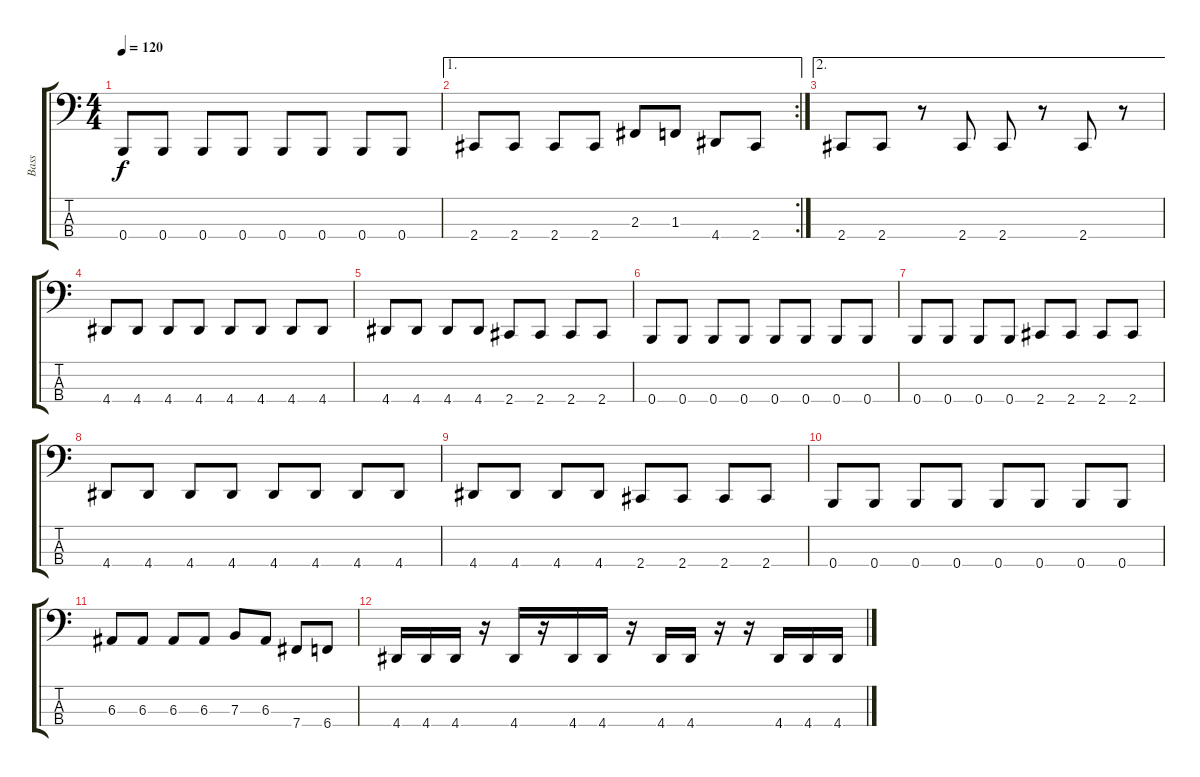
\track ("Bass" "Bass") {instrument electricbasspick}
\staff {score tabs}
\tuning (D2 A1 E1 B0) {hide}
\ts (4 4)
\tempo 120
\clef f4
\ks c
0.4.8{dy f} 0.4.8 0.4.8 0.4.8 0.4.8 0.4.8 0.4.8 0.4.8 |
\ae 1
\rc 2
2.4.8 2.4.8 2.4.8 2.4.8 2.3.8 1.3.8 4.4.8 2.4.8 |
\ae 2
2.4.8 2.4.8 r.8 2.4.8 2.4.8 r.8 2.4.8 r.8 |
4.4.8 4.4.8 4.4.8 4.4.8 4.4.8 4.4.8 4.4.8 4.4.8 |
4.4.8 4.4.8 4.4.8 4.4.8 2.4.8 2.4.8 2.4.8 2.4.8 |
0.4.8 0.4.8 0.4.8 0.4.8 0.4.8 0.4.8 0.4.8 0.4.8 |
0.4.8 0.4.8 0.4.8 0.4.8 2.4.8 2.4.8 2.4.8 2.4.8 |
4.4.8 4.4.8 4.4.8 4.4.8 4.4.8 4.4.8 4.4.8 4.4.8 |
4.4.8 4.4.8 4.4.8 4.4.8 2.4.8 2.4.8 2.4.8 2.4.8 |
0.4.8 0.4.8 0.4.8 0.4.8 0.4.8 0.4.8 0.4.8 0.4.8 |
6.3.8 6.3.8 6.3.8 6.3.8 7.3.8 6.3.8 7.4.8 6.4.8 |
4.4.16 4.4.16 4.4.16 r.16 4.4.16 r.16 4.4.16 4.4.16 r.16 4.4.16 4.4.16 r.16 r.16 4.4.16 4.4.16 4.4.16
